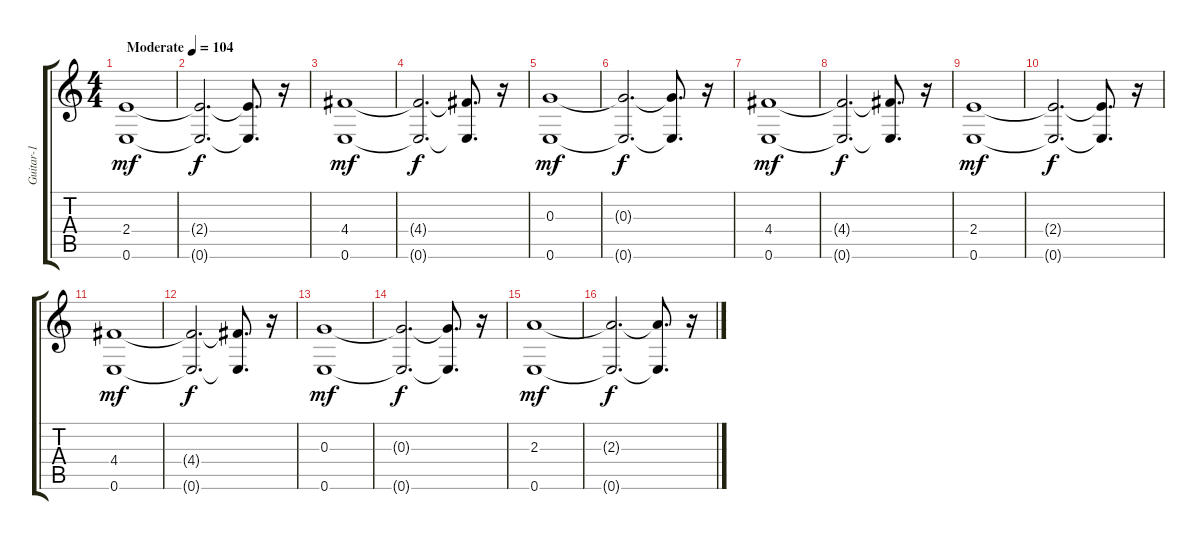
\track ("Guitar-1" "Guitar-1") {instrument acousticguitarsteel}
\staff {score tabs}
\tuning (E4 B3 G3 D3 A2 E2) {hide}
\ts (4 4)
\tempo (104 "Moderate")
\clef g2
\ks c
(2.4 0.6).1{dy mf instrument acousticguitarsteel} |
(2.4{t} 0.6{t}).2{d dy f} (2.4{t} 0.6{t}).8{d} r.16 |
(4.4 0.6).1{dy mf} |
(4.4{t} 0.6{t}).2{d dy f} (4.4{t} 0.6{t}).8{d} r.16 |
(0.3 0.6).1{dy mf} |
(0.3{t} 0.6{t}).2{d dy f} (0.3{t} 0.6{t}).8{d} r.16 |
(4.4 0.6).1{dy mf} |
(4.4{t} 0.6{t}).2{d dy f} (4.4{t} 0.6{t}).8{d} r.16 |
(2.4 0.6).1{dy mf} |
(2.4{t} 0.6{t}).2{d dy f} (2.4{t} 0.6{t}).8{d} r.16 |
(4.4 0.6).1{dy mf} |
(4.4{t} 0.6{t}).2{d dy f} (4.4{t} 0.6{t}).8{d} r.16 |
(0.3 0.6).1{dy mf} |
(0.3{t} 0.6{t}).2{d dy f} (0.3{t} 0.6{t}).8{d} r.16 |
(2.3 0.6).1{dy mf} |
(2.3{t} 0.6{t}).2{d dy f} (2.3{t} 0.6{t}).8{d} r.16
